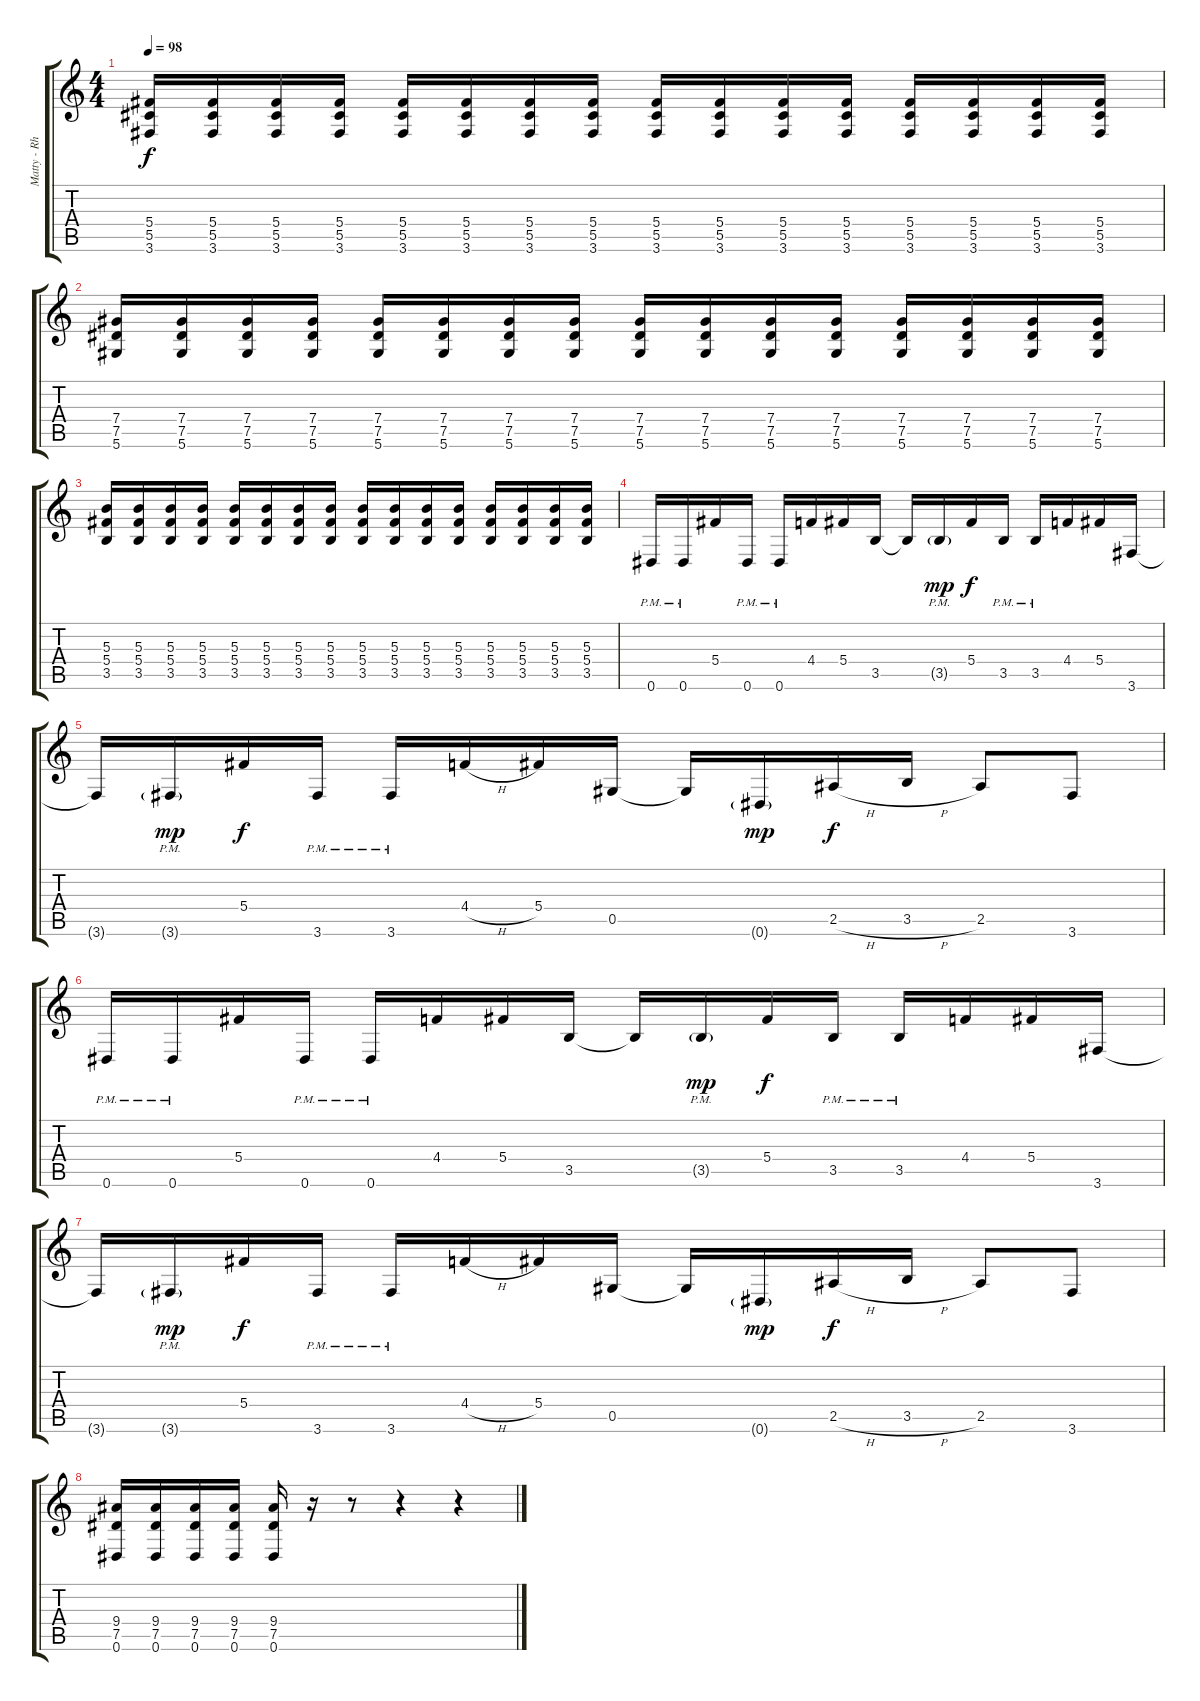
\track ("Matty - Rhythm Guitar" "Matty - Rh") {instrument distortionguitar}
\staff {score tabs}
\tuning (Eb4 Bb3 Gb3 Db3 Ab2 Eb2) {hide}
\ts (4 4)
\tempo 98
\clef g2
\ks c
(5.4 5.5 3.6).16{dy f} (5.4 5.5 3.6).16 (5.4 5.5 3.6).16 (5.4 5.5 3.6).16 (5.4 5.5 3.6).16 (5.4 5.5 3.6).16 (5.4 5.5 3.6).16 (5.4 5.5 3.6).16 (5.4 5.5 3.6).16 (5.4 5.5 3.6).16 (5.4 5.5 3.6).16 (5.4 5.5 3.6).16 (5.4 5.5 3.6).16 (5.4 5.5 3.6).16 (5.4 5.5 3.6).16 (5.4 5.5 3.6).16 |
(7.4 7.5 5.6).16 (7.4 7.5 5.6).16 (7.4 7.5 5.6).16 (7.4 7.5 5.6).16 (7.4 7.5 5.6).16 (7.4 7.5 5.6).16 (7.4 7.5 5.6).16 (7.4 7.5 5.6).16 (7.4 7.5 5.6).16 (7.4 7.5 5.6).16 (7.4 7.5 5.6).16 (7.4 7.5 5.6).16 (7.4 7.5 5.6).16 (7.4 7.5 5.6).16 (7.4 7.5 5.6).16 (7.4 7.5 5.6).16 |
(5.3 5.4 3.5).16 (5.3 5.4 3.5).16 (5.3 5.4 3.5).16 (5.3 5.4 3.5).16 (5.3 5.4 3.5).16 (5.3 5.4 3.5).16 (5.3 5.4 3.5).16 (5.3 5.4 3.5).16 (5.3 5.4 3.5).16 (5.3 5.4 3.5).16 (5.3 5.4 3.5).16 (5.3 5.4 3.5).16 (5.3 5.4 3.5).16 (5.3 5.4 3.5).16 (5.3 5.4 3.5).16 (5.3 5.4 3.5).16 |
0.6{pm}.16 0.6{pm}.16 5.4.16 0.6{pm}.16 0.6{pm}.16 4.4.16 5.4.16 3.5.16 3.5{t}.16 3.5{g pm}.16{dy mp} 5.4.16{dy f} 3.5{pm}.16 3.5{pm}.16 4.4.16 5.4.16 3.6.16 |
3.6{t}.16 3.6{g pm}.16{dy mp} 5.4.16{dy f} 3.6{pm}.16 3.6{pm}.16 4.4{h}.16 5.4.16 0.5.16 0.5{t}.16 0.6{g}.16{dy mp} 2.5{h}.16{dy f} 3.5{h}.16 2.5.8 3.6.8 |
0.6{pm}.16 0.6{pm}.16 5.4.16 0.6{pm}.16 0.6{pm}.16 4.4.16 5.4.16 3.5.16 3.5{t}.16 3.5{g pm}.16{dy mp} 5.4.16{dy f} 3.5{pm}.16 3.5{pm}.16 4.4.16 5.4.16 3.6.16 |
3.6{t}.16 3.6{g pm}.16{dy mp} 5.4.16{dy f} 3.6{pm}.16 3.6{pm}.16 4.4{h}.16 5.4.16 0.5.16 0.5{t}.16 0.6{g}.16{dy mp} 2.5{h}.16{dy f} 3.5{h}.16 2.5.8 3.6.8 |
(9.4 7.5 0.6).16 (9.4 7.5 0.6).16 (9.4 7.5 0.6).16 (9.4 7.5 0.6).16 (9.4 7.5 0.6).16 r.16 r.8 r.4 r.4
